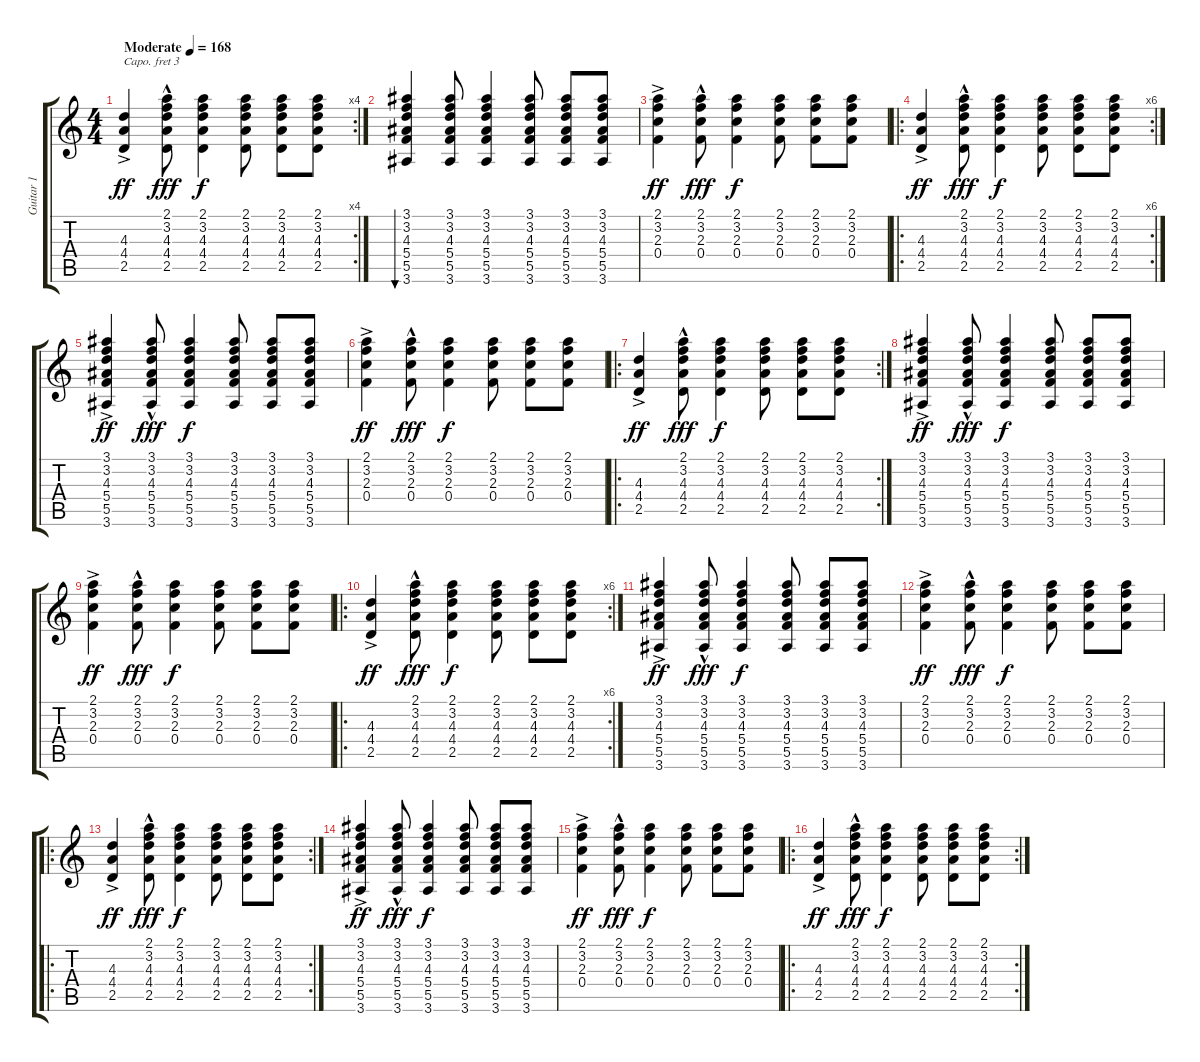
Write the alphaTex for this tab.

\track ("Guitar 1" "Guitar 1") {instrument acousticguitarnylon}
\staff {score tabs}
\capo 3
\tuning (E4 B3 G3 D3 A2 E2) {hide}
\rc 4
\ts (4 4)
\tempo (168 "Moderate")
\clef g2
\ks c
(4.3 4.4{ac} 2.5{ac}).4{dy ff instrument acousticguitarnylon} (2.1{hac} 3.2{hac} 4.3{hac} 4.4{hac} 2.5{hac}).8{dy fff} (2.1 3.2 4.3 4.4 2.5).4{dy f} (2.1 3.2 4.3 4.4 2.5).8 (2.1 3.2 4.3 4.4 2.5).8 (2.1 3.2 4.3 4.4 2.5).8 |
(3.1 3.2 4.3 5.4 5.5 3.6).4{bu 120} (3.1 3.2 4.3 5.4 5.5 3.6).8 (3.1 3.2 4.3 5.4 5.5 3.6).4 (3.1 3.2 4.3 5.4 5.5 3.6).8 (3.1 3.2 4.3 5.4 5.5 3.6).8 (3.1 3.2 4.3 5.4 5.5 3.6).8 |
(2.1{ac} 3.2 2.3 0.4).4{dy ff} (2.1{hac} 3.2{hac} 2.3{hac} 0.4{hac}).8{dy fff} (2.1 3.2 2.3 0.4).4{dy f} (2.1 3.2 2.3 0.4).8 (2.1 3.2 2.3 0.4).8 (2.1 3.2 2.3 0.4).8 |
\ro
\rc 6
(4.3 4.4{ac} 2.5{ac}).4{dy ff} (2.1{hac} 3.2{hac} 4.3{hac} 4.4{hac} 2.5{hac}).8{dy fff} (2.1 3.2 4.3 4.4 2.5).4{dy f} (2.1 3.2 4.3 4.4 2.5).8 (2.1 3.2 4.3 4.4 2.5).8 (2.1 3.2 4.3 4.4 2.5).8 |
(3.1 3.2 4.3 5.4 5.5{ac} 3.6).4{dy ff} (3.1{hac} 3.2{hac} 4.3{hac} 5.4{hac} 5.5{hac} 3.6{hac}).8{dy fff} (3.1 3.2 4.3 5.4 5.5 3.6).4{dy f} (3.1 3.2 4.3 5.4 5.5 3.6).8 (3.1 3.2 4.3 5.4 5.5 3.6).8 (3.1 3.2 4.3 5.4 5.5 3.6).8 |
(2.1{ac} 3.2 2.3 0.4).4{dy ff} (2.1{hac} 3.2{hac} 2.3{hac} 0.4{hac}).8{dy fff} (2.1 3.2 2.3 0.4).4{dy f} (2.1 3.2 2.3 0.4).8 (2.1 3.2 2.3 0.4).8 (2.1 3.2 2.3 0.4).8 |
\ro
\rc 2
(4.3 4.4{ac} 2.5{ac}).4{dy ff} (2.1{hac} 3.2{hac} 4.3{hac} 4.4{hac} 2.5{hac}).8{dy fff} (2.1 3.2 4.3 4.4 2.5).4{dy f} (2.1 3.2 4.3 4.4 2.5).8 (2.1 3.2 4.3 4.4 2.5).8 (2.1 3.2 4.3 4.4 2.5).8 |
(3.1 3.2 4.3 5.4 5.5{ac} 3.6).4{dy ff} (3.1{hac} 3.2{hac} 4.3{hac} 5.4{hac} 5.5{hac} 3.6{hac}).8{dy fff} (3.1 3.2 4.3 5.4 5.5 3.6).4{dy f} (3.1 3.2 4.3 5.4 5.5 3.6).8 (3.1 3.2 4.3 5.4 5.5 3.6).8 (3.1 3.2 4.3 5.4 5.5 3.6).8 |
(2.1{ac} 3.2 2.3 0.4).4{dy ff} (2.1{hac} 3.2{hac} 2.3{hac} 0.4{hac}).8{dy fff} (2.1 3.2 2.3 0.4).4{dy f} (2.1 3.2 2.3 0.4).8 (2.1 3.2 2.3 0.4).8 (2.1 3.2 2.3 0.4).8 |
\ro
\rc 6
(4.3 4.4{ac} 2.5{ac}).4{dy ff} (2.1{hac} 3.2{hac} 4.3{hac} 4.4{hac} 2.5{hac}).8{dy fff} (2.1 3.2 4.3 4.4 2.5).4{dy f} (2.1 3.2 4.3 4.4 2.5).8 (2.1 3.2 4.3 4.4 2.5).8 (2.1 3.2 4.3 4.4 2.5).8 |
(3.1 3.2 4.3 5.4 5.5{ac} 3.6).4{dy ff} (3.1{hac} 3.2{hac} 4.3{hac} 5.4{hac} 5.5{hac} 3.6{hac}).8{dy fff} (3.1 3.2 4.3 5.4 5.5 3.6).4{dy f} (3.1 3.2 4.3 5.4 5.5 3.6).8 (3.1 3.2 4.3 5.4 5.5 3.6).8 (3.1 3.2 4.3 5.4 5.5 3.6).8 |
(2.1{ac} 3.2 2.3 0.4).4{dy ff} (2.1{hac} 3.2{hac} 2.3{hac} 0.4{hac}).8{dy fff} (2.1 3.2 2.3 0.4).4{dy f} (2.1 3.2 2.3 0.4).8 (2.1 3.2 2.3 0.4).8 (2.1 3.2 2.3 0.4).8 |
\ro
\rc 2
(4.3 4.4{ac} 2.5{ac}).4{dy ff} (2.1{hac} 3.2{hac} 4.3{hac} 4.4{hac} 2.5{hac}).8{dy fff} (2.1 3.2 4.3 4.4 2.5).4{dy f} (2.1 3.2 4.3 4.4 2.5).8 (2.1 3.2 4.3 4.4 2.5).8 (2.1 3.2 4.3 4.4 2.5).8 |
(3.1 3.2 4.3 5.4 5.5{ac} 3.6).4{dy ff} (3.1{hac} 3.2{hac} 4.3{hac} 5.4{hac} 5.5{hac} 3.6{hac}).8{dy fff} (3.1 3.2 4.3 5.4 5.5 3.6).4{dy f} (3.1 3.2 4.3 5.4 5.5 3.6).8 (3.1 3.2 4.3 5.4 5.5 3.6).8 (3.1 3.2 4.3 5.4 5.5 3.6).8 |
(2.1{ac} 3.2 2.3 0.4).4{dy ff} (2.1{hac} 3.2{hac} 2.3{hac} 0.4{hac}).8{dy fff} (2.1 3.2 2.3 0.4).4{dy f} (2.1 3.2 2.3 0.4).8 (2.1 3.2 2.3 0.4).8 (2.1 3.2 2.3 0.4).8 |
\ro
\rc 2
(4.3 4.4{ac} 2.5{ac}).4{dy ff} (2.1{hac} 3.2{hac} 4.3{hac} 4.4{hac} 2.5{hac}).8{dy fff} (2.1 3.2 4.3 4.4 2.5).4{dy f} (2.1 3.2 4.3 4.4 2.5).8 (2.1 3.2 4.3 4.4 2.5).8 (2.1 3.2 4.3 4.4 2.5).8
